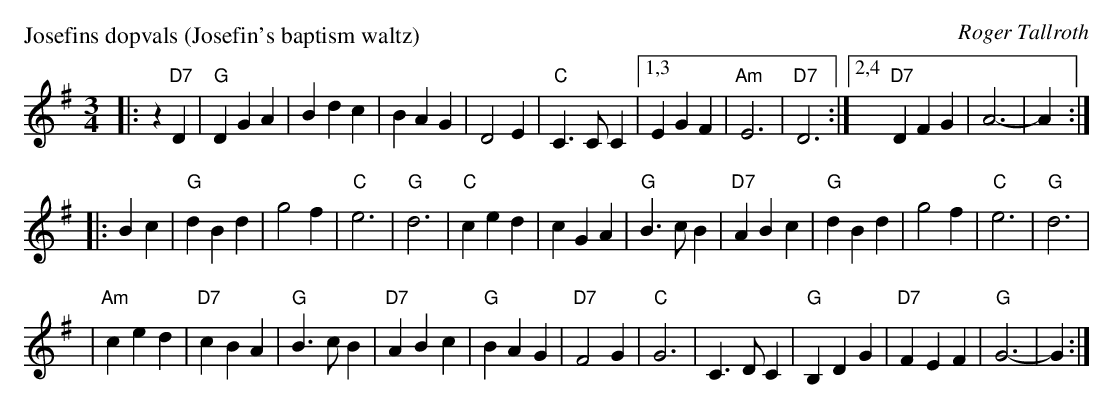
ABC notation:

X:1
P: Josefins dopvals (Josefin's baptism waltz)
C: Roger Tallroth
M: 3/4
L: 1/4
K: G
|: z"D7"D \
| "G"DGA | Bdc | BAG | D2E \
| "C"C>CC |1,3 EGF | "Am"E3 | "D7"D3 \
:|2,4 "D7"DFG | A3- | A :|
|: Bc | "G"dBd | g2f | "C"e3 | "G"d3 \
| "C"ced | cGA | "G"B>cB | "D7"ABc \
| "G"dBd | g2f | "C"e3 | "G"d3 |
| "Am"ced | "D7"cBA | "G"B>cB | "D7"ABc \
| "G"BAG | "D7"F2G | "C"G3 | C>DC \
| "G"B,DG | "D7"FEF | "G"G3- | G :|
